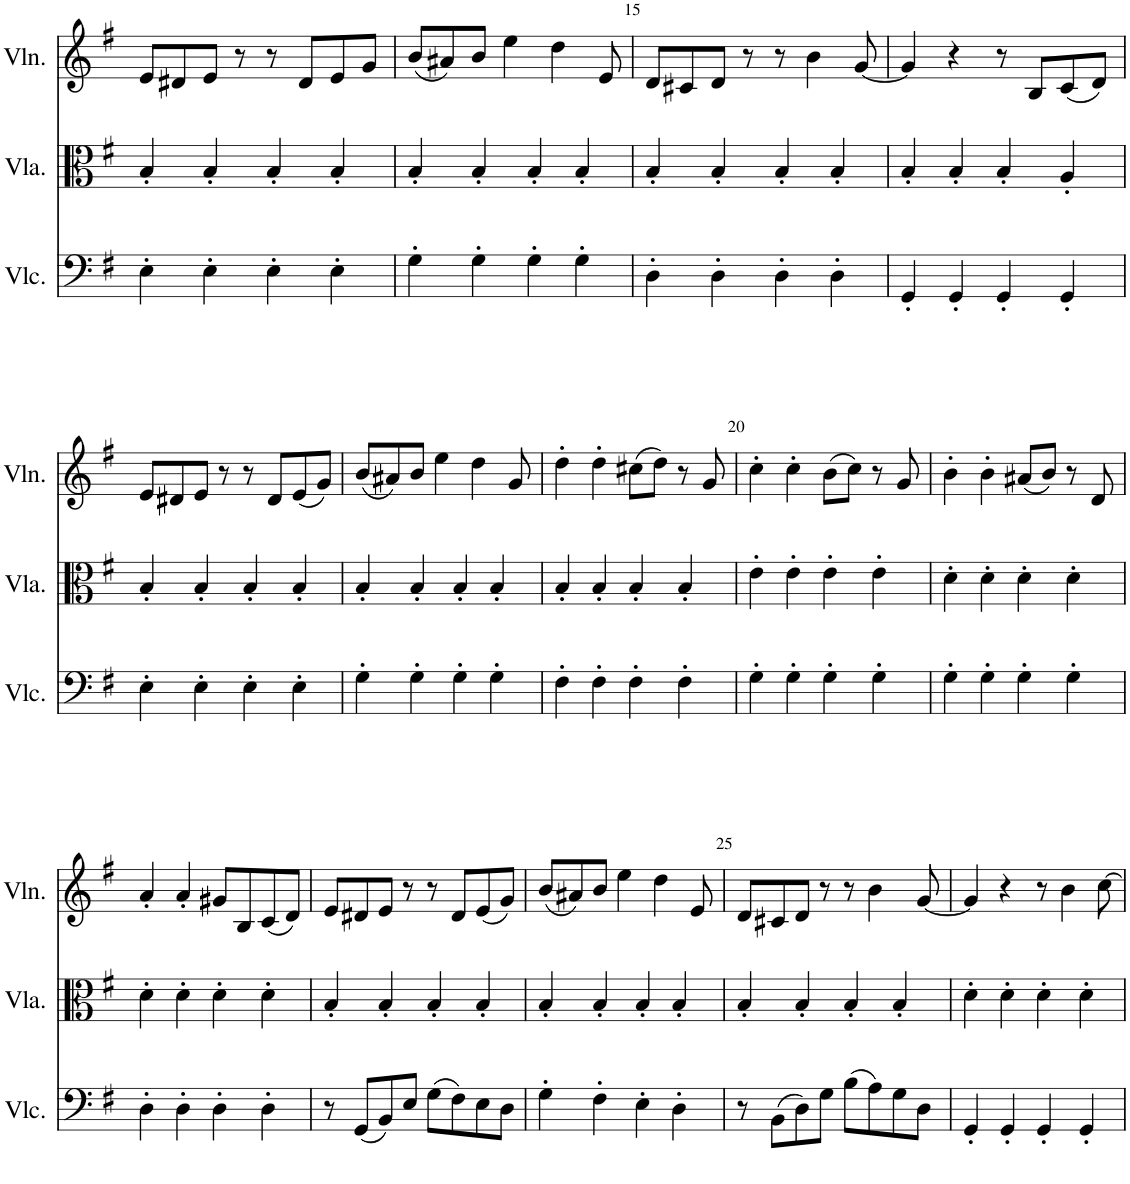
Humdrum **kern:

**kern	**kern	**kern
*part3	*part2	*part1
*staff3	*staff2	*staff1
*I"Violoncello	*I"Viola	*I"Violin
*I'Vlc.	*I'Vla.	*I'Vln.
!!LO:PB:g=z
*clefF4	*clefC3	*clefG2
*k[f#]	*k[f#]	*k[f#]
*M4/4	*M4/4	*M4/4
=13	=13	=13
4E'\	4B'/	8e/L
.	.	8d#X/
4E'\	4B'/	8e/J
.	.	8r
4E'\	4B'/	8r
.	.	8d#/L
4E'\	4B'/	8e/
.	.	8g/J
=14	=14	=14
4G'\	4B'/	(8b/L
.	.	8a#X/)
4G'\	4B'/	8b/J
.	.	4ee\
4G'\	4B'/	.
.	.	4dd\
4G'\	4B'/	.
.	.	8e/
=15	=15	=15
4D'\	4B'/	8d/L
.	.	8c#X/
4D'\	4B'/	8d/J
.	.	8r
4D'\	4B'/	8r
.	.	4b\
4D'\	4B'/	.
.	.	[8g/
=16	=16	=16
4GG'/	4B'/	4g/]
4GG'/	4B'/	4r
4GG'/	4B'/	8r
.	.	8B/L
4GG'/	4A'/	(8c/
.	.	8d/J)
!!LO:LB:g=z
=17	=17	=17
4E'\	4B'/	8e/L
.	.	8d#X/
4E'\	4B'/	8e/J
.	.	8r
4E'\	4B'/	8r
.	.	8d#/L
4E'\	4B'/	(8e/
.	.	8g/J)
=18	=18	=18
4G'\	4B'/	(8b/L
.	.	8a#X/)
4G'\	4B'/	8b/J
.	.	4ee\
4G'\	4B'/	.
.	.	4dd\
4G'\	4B'/	.
.	.	8g/
=19	=19	=19
4F#'\	4B'/	4dd'\
4F#'\	4B'/	4dd'\
4F#'\	4B'/	(8cc#X\L
.	.	8dd\J)
4F#'\	4B'/	8r
.	.	8g/
=20	=20	=20
4G'\	4e'\	4cc'\
4G'\	4e'\	4cc'\
4G'\	4e'\	(8b\L
.	.	8cc\J)
4G'\	4e'\	8r
.	.	8g/
=21	=21	=21
4G'\	4d'\	4b'\
4G'\	4d'\	4b'\
4G'\	4d'\	(8a#X/L
.	.	8b/J)
4G'\	4d'\	8r
.	.	8d/
!!LO:LB:g=z
=22	=22	=22
4D'\	4d'\	4a'/
4D'\	4d'\	4a'/
4D'\	4d'\	8g#X/L
.	.	8B/
4D'\	4d'\	(8c/
.	.	8d/J)
=23	=23	=23
8r	4B'/	8e/L
(8GG/L	.	8d#X/
8BB/)	4B'/	8e/J
8E/J	.	8r
(8G\L	4B'/	8r
8F#\)	.	8d#/L
8E\	4B'/	(8e/
8D\J	.	8g/J)
=24	=24	=24
4G'\	4B'/	(8b/L
.	.	8a#X/)
4F#'\	4B'/	8b/J
.	.	4ee\
4E'\	4B'/	.
.	.	4dd\
4D'\	4B'/	.
.	.	8e/
=25	=25	=25
8r	4B'/	8d/L
(8BB\L	.	8c#X/
8D\)	4B'/	8d/J
8G\J	.	8r
(8B\L	4B'/	8r
8A\)	.	4b\
8G\	4B'/	.
8D\J	.	[8g/
=26	=26	=26
4GG'/	4d'\	4g/]
4GG'/	4d'\	4r
4GG'/	4d'\	8r
.	.	4b\
4GG'/	4d'\	.
.	.	[8cc\
=	=	=
*-	*-	*-
